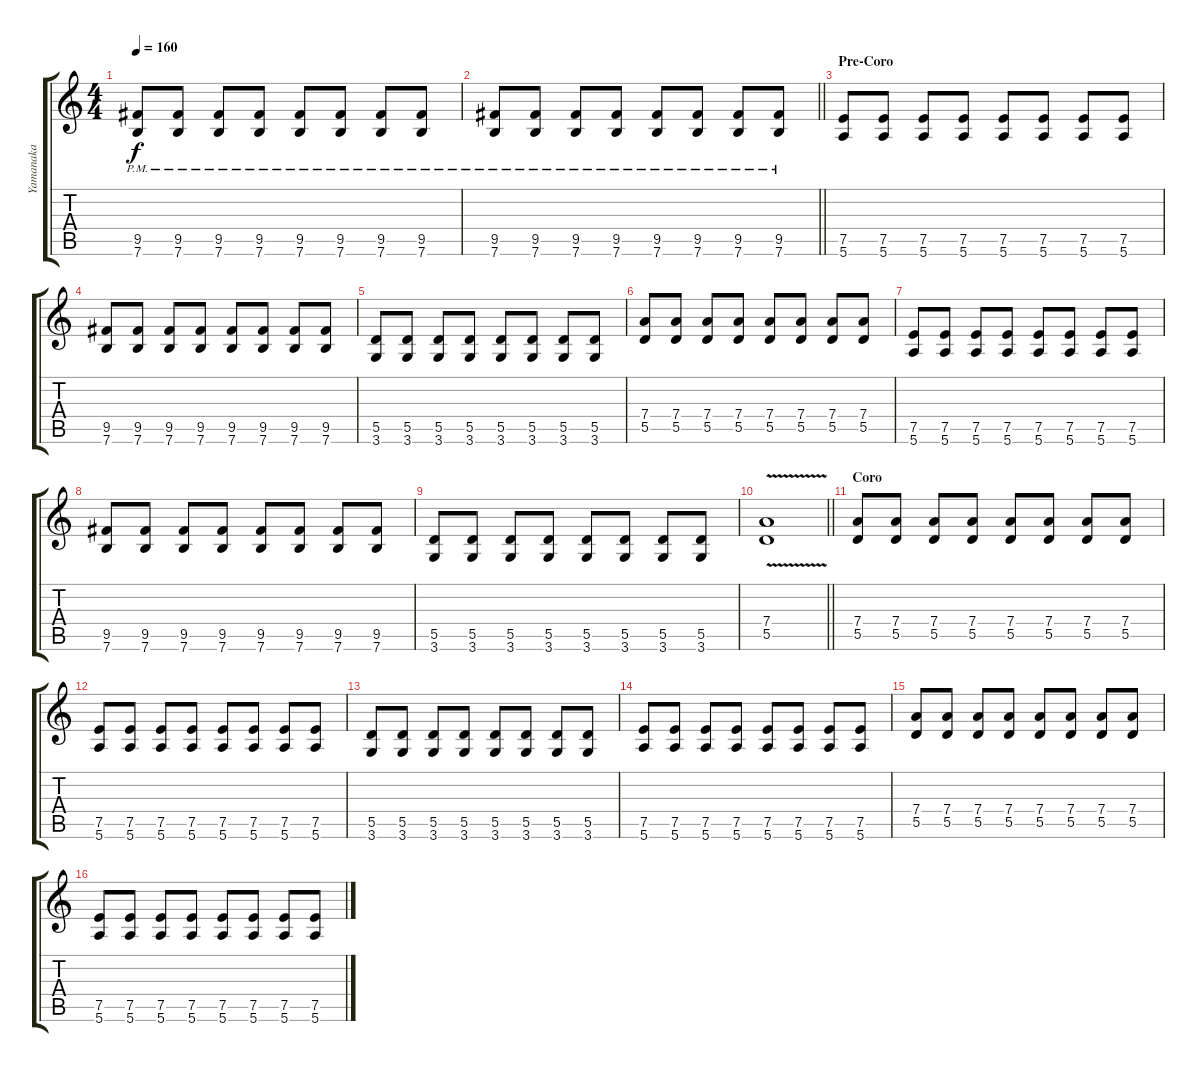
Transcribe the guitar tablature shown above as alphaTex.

\track ("Yamanaka" "Yamanaka") {instrument distortionguitar}
\staff {score tabs}
\tuning (E4 B3 G3 D3 A2 E2) {hide}
\ts (4 4)
\tempo 160
\clef g2
\ks c
(9.5{pm} 7.6{pm}).8{dy f} (9.5{pm} 7.6{pm}).8 (9.5{pm} 7.6{pm}).8 (9.5{pm} 7.6{pm}).8 (9.5{pm} 7.6{pm}).8 (9.5{pm} 7.6{pm}).8 (9.5{pm} 7.6{pm}).8 (9.5{pm} 7.6{pm}).8 |
\barLineRight lightlight
(9.5{pm} 7.6{pm}).8 (9.5{pm} 7.6{pm}).8 (9.5{pm} 7.6{pm}).8 (9.5{pm} 7.6{pm}).8 (9.5{pm} 7.6{pm}).8 (9.5{pm} 7.6{pm}).8 (9.5{pm} 7.6{pm}).8 (9.5{pm} 7.6{pm}).8 |
\section ("" "Pre-Coro")
(7.5 5.6).8 (7.5 5.6).8 (7.5 5.6).8 (7.5 5.6).8 (7.5 5.6).8 (7.5 5.6).8 (7.5 5.6).8 (7.5 5.6).8 |
(9.5 7.6).8 (9.5 7.6).8 (9.5 7.6).8 (9.5 7.6).8 (9.5 7.6).8 (9.5 7.6).8 (9.5 7.6).8 (9.5 7.6).8 |
(5.5 3.6).8 (5.5 3.6).8 (5.5 3.6).8 (5.5 3.6).8 (5.5 3.6).8 (5.5 3.6).8 (5.5 3.6).8 (5.5 3.6).8 |
(7.4 5.5).8 (7.4 5.5).8 (7.4 5.5).8 (7.4 5.5).8 (7.4 5.5).8 (7.4 5.5).8 (7.4 5.5).8 (7.4 5.5).8 |
(7.5 5.6).8 (7.5 5.6).8 (7.5 5.6).8 (7.5 5.6).8 (7.5 5.6).8 (7.5 5.6).8 (7.5 5.6).8 (7.5 5.6).8 |
(9.5 7.6).8 (9.5 7.6).8 (9.5 7.6).8 (9.5 7.6).8 (9.5 7.6).8 (9.5 7.6).8 (9.5 7.6).8 (9.5 7.6).8 |
(5.5 3.6).8 (5.5 3.6).8 (5.5 3.6).8 (5.5 3.6).8 (5.5 3.6).8 (5.5 3.6).8 (5.5 3.6).8 (5.5 3.6).8 |
\barLineRight lightlight
(7.4{v} 5.5).1 |
\section ("" "Coro ")
(7.4 5.5).8 (7.4 5.5).8 (7.4 5.5).8 (7.4 5.5).8 (7.4 5.5).8 (7.4 5.5).8 (7.4 5.5).8 (7.4 5.5).8 |
(7.5 5.6).8 (7.5 5.6).8 (7.5 5.6).8 (7.5 5.6).8 (7.5 5.6).8 (7.5 5.6).8 (7.5 5.6).8 (7.5 5.6).8 |
(5.5 3.6).8 (5.5 3.6).8 (5.5 3.6).8 (5.5 3.6).8 (5.5 3.6).8 (5.5 3.6).8 (5.5 3.6).8 (5.5 3.6).8 |
(7.5 5.6).8 (7.5 5.6).8 (7.5 5.6).8 (7.5 5.6).8 (7.5 5.6).8 (7.5 5.6).8 (7.5 5.6).8 (7.5 5.6).8 |
(7.4 5.5).8 (7.4 5.5).8 (7.4 5.5).8 (7.4 5.5).8 (7.4 5.5).8 (7.4 5.5).8 (7.4 5.5).8 (7.4 5.5).8 |
(7.5 5.6).8 (7.5 5.6).8 (7.5 5.6).8 (7.5 5.6).8 (7.5 5.6).8 (7.5 5.6).8 (7.5 5.6).8 (7.5 5.6).8
